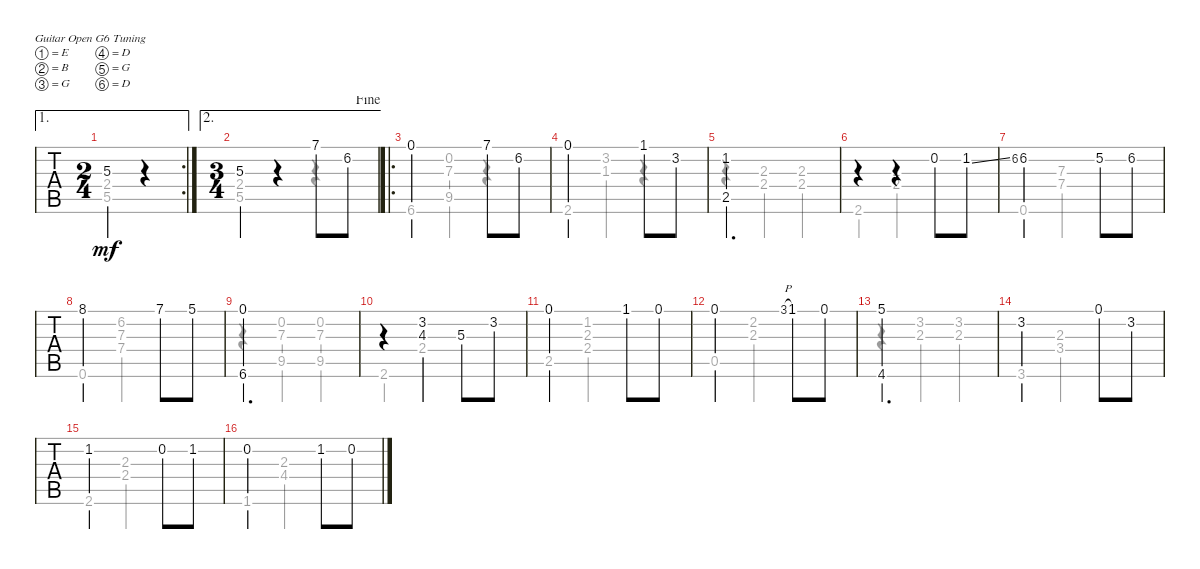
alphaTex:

\bracketExtendMode groupsimilarinstruments
\singleTrackTrackNamePolicy hidden
\multiTrackTrackNamePolicy hidden
\firstSystemTrackNameOrientation horizontal
\otherSystemsTrackNameOrientation horizontal
\track ("Untitled" "Untitled") {instrument acousticguitarnylon}
\staff {tabs}
\tuning (E4 B3 G3 D3 G2 D2)
\voice
\ae 1
\rc 2
\ts (2 4)
\tempo (120 hide)
\clef g2
\ks c
5.3.4{dy mf} r.4 |
\ae 2
\ts (3 4)
\jump fine
5.3.4 r.4 7.1.8 6.2.8 |
\ro
\ks aminor
0.1.2 7.1.8 6.2.8 |
0.1.2 1.1.8 3.2.8 |
(1.2 2.5).2{d} |
r.4 r.4 0.2.8 1.2{ss}.8 |
6.2.8{gr} 6.2.2 5.2.8 6.2.8 |
8.1.2 7.1.8 5.1.8 |
(0.1 6.6).2{d} |
r.4 (3.2 4.3).4 5.3.8 3.2.8 |
0.1.2 1.1.8 0.1.8 |
0.1.2 3.1{h}.8{gr} 1.1.8 0.1.8 |
(5.1 4.6).2{d} |
3.2.2 0.1.8 3.2.8 |
1.2.2 0.2.8 1.2.8 |
0.2.2 1.2.8 0.2.8
\voice
\clef g2
\ottava regular
\simile none
\ks c
(2.4 5.5).4{dy mf} r.4 |
(2.4 5.5).4 r.4 r.4 |
\ks aminor
6.6.4 (7.3 0.2 9.5).4 r.4 |
2.6.4 (3.2 1.3).4 r.4 |
r.4 (2.3 2.4).4 (2.3 2.4).4 |
2.6.4 (2.3 2.4).2 |
0.6.4 (7.3 7.4).2 |
0.6.4 (6.2 7.3 7.4).2 |
r.4 (7.3 0.2 9.5).4 (7.3 0.2 9.5).4 |
2.6.4 2.4.2 |
2.5.4 (1.2 2.3 2.4).2 |
0.5.4 (2.2 2.3).2 |
r.4 (3.2 2.3).4 (3.2 2.3).4 |
3.6.4 (2.3 3.4).2 |
2.6.4 (2.3 2.4).2 |
1.6.4 (2.3 4.4).2
